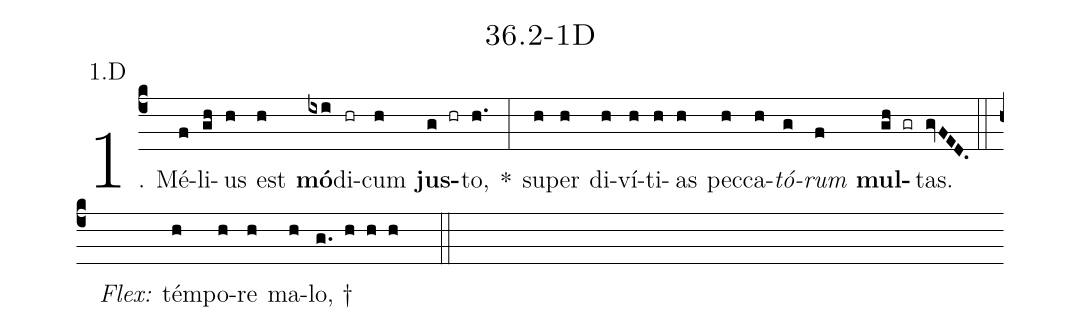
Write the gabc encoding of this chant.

name: 36.2-1D;
annotation: 1.D;
%%
(c4)1. Mé(f)li(gh)us(h) est(h) <b>mó</b>(ixi)di(hr)cum(h) <b>jus</b>(g hr)to,(h.) *(:) su(h)per(h) di(h)ví(h)ti(h)as(h) pec(h)ca(h)<i>tó</i>(g)<i>rum</i>(f) <b>mul</b>(gh gr)tas.(gvFED.) (::)
<i>Flex:</i>()  tém(h)po(h)re(h) ma(h)lo, †(g. h h h  ::)

%E(h) u(h) o(g) u(f) a(gh) e.(gvFED.) (::)
